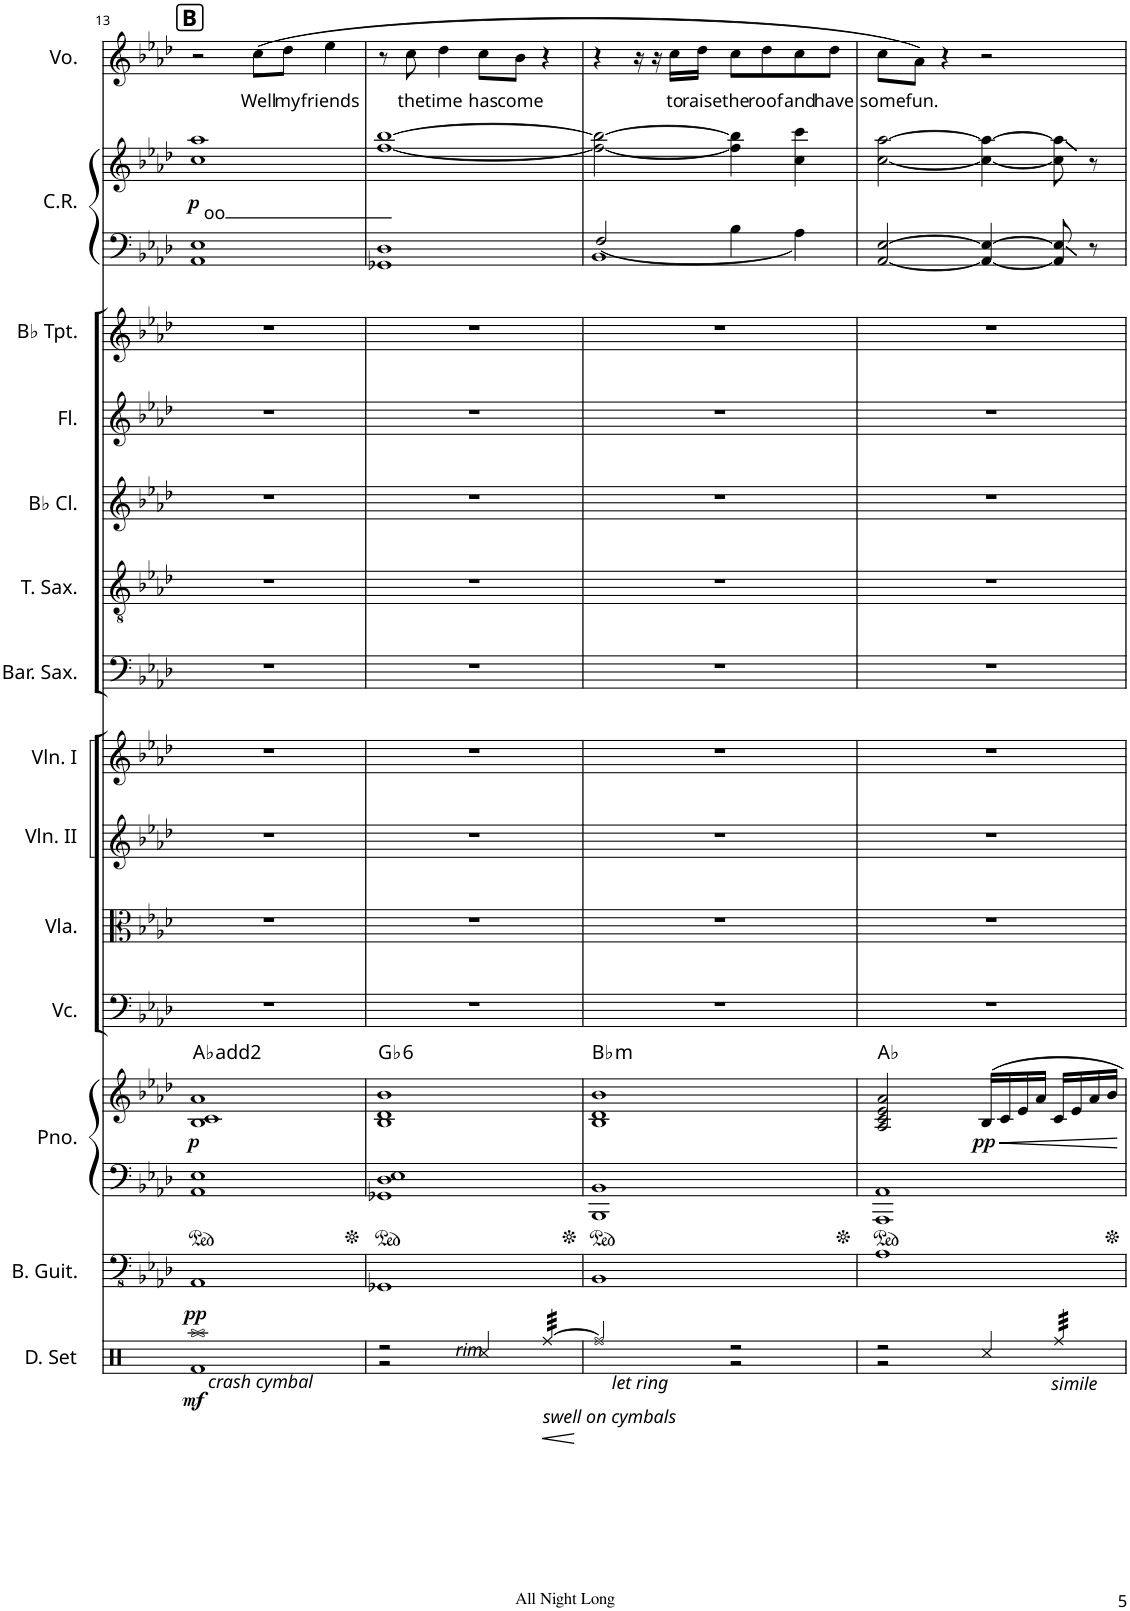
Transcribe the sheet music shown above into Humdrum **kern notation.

**kern	**dynam	**kern	**dynam	**kern	**kern	**dynam	**harte	**kern	**kern	**kern	**kern	**kern	**kern	**kern	**kern	**kern	**kern	**kern	**text	**dynam	**kern	**text
*part14	*part14	*part13	*part13	*part12	*part12	*part12	*part12	*part11	*part10	*part9	*part8	*part7	*part6	*part5	*part4	*part3	*part2	*part2	*part2	*part2	*part1	*part1
*staff16	*staff16	*staff15	*staff15	*staff14	*staff13	*staff13/14	*	*staff12	*staff11	*staff10	*staff9	*staff8	*staff7	*staff6	*staff5	*staff4	*staff3	*staff2	*staff2	*staff2/3	*staff1	*staff1
*I"Drumset	*	*I"Bass Guitar	*	*I"Piano	*	*	*	*I"Violoncello	*I"Viola	*I"Violin II	*I"Violin I	*I"Baritone Saxophone	*I"Tenor Saxophone	*I"Bb Clarinet	*I"Flute	*I"Bb Trumpet	*I"Choir Reduction	*	*	*	*I"Voice	*
*I'D. Set	*	*I'B. Guit.	*	*I'Pno.	*	*	*	*I'Vc.	*I'Vla.	*I'Vln. II	*I'Vln. I	*I'Bar. Sax.	*I'T. Sax.	*I'Bb Cl.	*I'Fl.	*I'Bb Tpt.	*I'C.R.	*	*	*	*I'Vo.	*
!!LO:PB:g=z
*clefX	*	*clefFv4	*	*clefF4	*clefG2	*	*	*clefF4	*clefC3	*clefG2	*clefG2	*clefF4	*clefGv2	*clefG2	*clefG2	*clefG2	*clefF4	*clefG2	*	*	*clefG2	*
*	*	*	*	*	*	*	*	*	*	*	*	*ITrd12c21	*ITrd8c14	*ITrd1c2	*	*ITrd1c2	*	*	*	*	*	*
*k[]	*	*k[b-e-a-d-]	*	*k[b-e-a-d-]	*k[b-e-a-d-]	*	*	*k[b-e-a-d-]	*k[b-e-a-d-]	*k[b-e-a-d-]	*k[b-e-a-d-]	*k[b-e-a-d-]	*k[b-e-a-d-]	*k[b-e-a-d-]	*k[b-e-a-d-]	*k[b-e-a-d-]	*k[b-e-a-d-]	*k[b-e-a-d-]	*	*	*k[b-e-a-d-]	*
*M4/4	*	*M4/4	*	*M4/4	*M4/4	*	*	*M4/4	*M4/4	*M4/4	*M4/4	*M4/4	*M4/4	*M4/4	*M4/4	*M4/4	*M4/4	*M4/4	*	*	*M4/4	*
!!LO:REH:place=s1:a:B:cj:fs=14:t=B
=13	=13	=13	=13	=13	=13	=13	=13	=13	=13	=13	=13	=13	=13	=13	=13	=13	=13	=13	=13	=13	=13	=13
*^	*	*	*	*	*	*	*	*	*	*	*	*	*	*	*	*	*	*	*	*	*	*
!LO:TX:b:i:t=crash cymbal	!	!	!	!	!	!	!	!	!	!	!	!	!	!	!	!	!	!	!	!	!	!	!
!	!	!LO:DY:b	!	!LO:DY:b	!	!	!LO:DY:b	!	!	!	!	!	!	!	!	!	!	!	!	!LO:LY:b	!LO:DY:b	!	!
1Rf	1Raa	mf	1AAA-	pp	1AA- 1E-	1B- 1c 1a-	p	Ab:maj(2)	1r	1r	1r	1r	1r	1r	1r	1r	1r	1AA- 1E-	1cc 1aa-	oo	p	2r	.
!	!	!	!	!	!	!	!	!	!	!	!	!	!	!	!	!	!	!	!	!	!	!	!LO:LY:b
.	.	.	.	.	.	.	.	.	.	.	.	.	.	.	.	.	.	.	.	.	.	(8cc\L	Well
!	!	!	!	!	!	!	!	!	!	!	!	!	!	!	!	!	!	!	!	!	!	!	!LO:LY:b
.	.	.	.	.	.	.	.	.	.	.	.	.	.	.	.	.	.	.	.	.	.	8dd-\J	my
!	!	!	!	!	!	!	!	!	!	!	!	!	!	!	!	!	!	!	!	!	!	!	!LO:LY:b
.	.	.	.	.	.	.	.	.	.	.	.	.	.	.	.	.	.	.	.	.	.	4ee-\	friends
=14	=14	=14	=14	=14	=14	=14	=14	=14	=14	=14	=14	=14	=14	=14	=14	=14	=14	=14	=14	=14	=14	=14	=14
!	!	!	!	!	!	!	!	!LO:H:kt=6	!	!	!	!	!	!	!	!	!	!	!	!	!	!	!
2r	2r	.	1GGG-X	.	1GG-X 1D- 1E-	1B- 1d- 1b-	.	Gb:maj6	1r	1r	1r	1r	1r	1r	1r	1r	1r	1GG-X 1D-	[1ff [1bb-	.	.	8r	.
!	!	!	!	!	!	!	!	!	!	!	!	!	!	!	!	!	!	!	!	!	!	!	!LO:LY:b
.	.	.	.	.	.	.	.	.	.	.	.	.	.	.	.	.	.	.	.	.	.	8cc\	the
!	!	!	!	!	!	!	!	!	!	!	!	!	!	!	!	!	!	!	!	!	!	!	!LO:LY:b
.	.	.	.	.	.	.	.	.	.	.	.	.	.	.	.	.	.	.	.	.	.	4dd-\	time
!LO:TX:b:i:t=rim	!	!	!	!	!	!	!	!	!	!	!	!	!	!	!	!	!	!	!	!	!	!	!
!	!	!	!	!	!	!	!	!	!	!	!	!	!	!	!	!	!	!	!	!	!	!	!LO:LY:b
4ryy	4Rcc/	.	.	.	.	.	.	.	.	.	.	.	.	.	.	.	.	.	.	.	.	8cc\L	has
!	!	!	!	!	!	!	!	!	!	!	!	!	!	!	!	!	!	!	!	!	!	!	!LO:LY:b
.	.	.	.	.	.	.	.	.	.	.	.	.	.	.	.	.	.	.	.	.	.	8b-\J	come
!LO:TX:b:i:t=swell on cymbals	!	!	!	!	!	!	!	!	!	!	!	!	!	!	!	!	!	!	!	!	!	!	!
!	!	!LO:HP:b	!	!	!	!	!	!	!	!	!	!	!	!	!	!	!	!	!	!	!	!	!
*tremolo	*	*	*	*	*	*	*	*	*	*	*	*	*	*	*	*	*	*	*	*	*	*	*
4ryy	[32Rff/LLL	<	.	.	.	.	.	.	.	.	.	.	.	.	.	.	.	.	.	.	.	4r	.
.	32Rff/	.	.	.	.	.	.	.	.	.	.	.	.	.	.	.	.	.	.	.	.	.	.
.	32Rff/	.	.	.	.	.	.	.	.	.	.	.	.	.	.	.	.	.	.	.	.	.	.
.	32Rff/	.	.	.	.	.	.	.	.	.	.	.	.	.	.	.	.	.	.	.	.	.	.
.	32Rff/	.	.	.	.	.	.	.	.	.	.	.	.	.	.	.	.	.	.	.	.	.	.
.	32Rff/	.	.	.	.	.	.	.	.	.	.	.	.	.	.	.	.	.	.	.	.	.	.
.	32Rff/	.	.	.	.	.	.	.	.	.	.	.	.	.	.	.	.	.	.	.	.	.	.
.	32Rff/JJJ	.	.	.	.	.	.	.	.	.	.	.	.	.	.	.	.	.	.	.	.	.	.
*Xtremolo	*	*	*	*	*	*	*	*	*	*	*	*	*	*	*	*	*	*	*	*	*	*	*
*v	*v	*	*	*	*	*	*	*	*	*	*	*	*	*	*	*	*	*	*	*	*	*	*
.	[	.	.	.	.	.	.	.	.	.	.	.	.	.	.	.	.	.	.	.	.	.
=15	=15	=15	=15	=15	=15	=15	=15	=15	=15	=15	=15	=15	=15	=15	=15	=15	=15	=15	=15	=15	=15	=15
*^	*	*	*	*	*	*	*	*	*	*	*	*	*	*	*	*	*^	*	*	*	*	*
!LO:TX:b:i:t=let ring	!	!	!	!	!	!	!	!LO:H:kt=m	!	!	!	!	!	!	!	!	!	!	!	!	!	!	!	!
2ryy	2Rff/]	.	1BBB-	.	1BBB- 1BB-	1B- 1d- 1b-	.	Bb:min	1r	1r	1r	1r	1r	1r	1r	1r	1r	1BB-	2F/	2ff\_ 2bb-\_	.	.	4r	.
.	.	.	.	.	.	.	.	.	.	.	.	.	.	.	.	.	.	.	.	.	.	.	16r	.
.	.	.	.	.	.	.	.	.	.	.	.	.	.	.	.	.	.	.	.	.	.	.	16r	.
!	!	!	!	!	!	!	!	!	!	!	!	!	!	!	!	!	!	!	!	!	!	!	!	!LO:LY:b
.	.	.	.	.	.	.	.	.	.	.	.	.	.	.	.	.	.	.	.	.	.	.	16cc\LL	to
!	!	!	!	!	!	!	!	!	!	!	!	!	!	!	!	!	!	!	!	!	!	!	!	!LO:LY:b
.	.	.	.	.	.	.	.	.	.	.	.	.	.	.	.	.	.	.	.	.	.	.	16dd-\JJ	raise
!	!	!	!	!	!	!	!	!	!	!	!	!	!	!	!	!	!	!	!	!	!	!	!	!LO:LY:b
2r	2r	.	.	.	.	.	.	.	.	.	.	.	.	.	.	.	.	.	4B-\	4ff\] 4bb-\]	.	.	8cc\L	the
!	!	!	!	!	!	!	!	!	!	!	!	!	!	!	!	!	!	!	!	!	!	!	!	!LO:LY:b
.	.	.	.	.	.	.	.	.	.	.	.	.	.	.	.	.	.	.	.	.	.	.	8dd-\	roof
!	!	!	!	!	!	!	!	!	!	!	!	!	!	!	!	!	!	!	!	!	!	!	!	!LO:LY:b
.	.	.	.	.	.	.	.	.	.	.	.	.	.	.	.	.	.	.	4A-\	4cc\ 4ccc\	.	.	8cc\	and
!	!	!	!	!	!	!	!	!	!	!	!	!	!	!	!	!	!	!	!	!	!	!	!	!LO:LY:b
.	.	.	.	.	.	.	.	.	.	.	.	.	.	.	.	.	.	.	.	.	.	.	8dd-\J	have
*	*	*	*	*	*	*	*	*	*	*	*	*	*	*	*	*	*	*v	*v	*	*	*	*	*
=16	=16	=16	=16	=16	=16	=16	=16	=16	=16	=16	=16	=16	=16	=16	=16	=16	=16	=16	=16	=16	=16	=16	=16
!	!	!	!	!	!	!	!	!	!	!	!	!	!	!	!	!	!	!	!	!	!	!	!LO:LY:b
2r	2r	.	1AA-	.	1AAA- 1AA-	2A-/ 2c/ 2e-/ 2a-/	.	Ab:maj	1r	1r	1r	1r	1r	1r	1r	1r	1r	[2AA-/ [2E-/	[2cc\ [2aa-\	.	.	8cc\L	some
!	!	!	!	!	!	!	!	!	!	!	!	!	!	!	!	!	!	!	!	!	!	!	!LO:LY:b
.	.	.	.	.	.	.	.	.	.	.	.	.	.	.	.	.	.	.	.	.	.	8a-\J)	fun.
.	.	.	.	.	.	.	.	.	.	.	.	.	.	.	.	.	.	.	.	.	.	4r	.
!	!	!	!	!	!	!	!LO:HP:b	!	!	!	!	!	!	!	!	!	!	!	!	!	!	!	!
!	!	!	!	!	!	!	!LO:DY:n=1:b	!	!	!	!	!	!	!	!	!	!	!	!	!	!	!	!
4ryy	4Rcc/	.	.	.	.	16B-/LL	< pp	.	.	.	.	.	.	.	.	.	.	4AA-/_ 4E-/_	4cc\_ 4aa-\_	.	.	2r	.
.	.	.	.	.	.	16c/	.	.	.	.	.	.	.	.	.	.	.	.	.	.	.	.	.
.	.	.	.	.	.	16e-/	.	.	.	.	.	.	.	.	.	.	.	.	.	.	.	.	.
.	.	.	.	.	.	16a-/JJ	.	.	.	.	.	.	.	.	.	.	.	.	.	.	.	.	.
!LO:TX:b:i:t=simile	!	!	!	!	!	!	!	!	!	!	!	!	!	!	!	!	!	!	!	!	!	!	!
*tremolo	*	*	*	*	*	*	*	*	*	*	*	*	*	*	*	*	*	*	*	*	*	*	*
4ryy	32Rff/LLL	.	.	.	.	16c/LL	.	.	.	.	.	.	.	.	.	.	.	8AA-/] 8E-/]	8cc\] 8aa-\]	.	.	.	.
.	32Rff/	.	.	.	.	.	.	.	.	.	.	.	.	.	.	.	.	.	.	.	.	.	.
.	32Rff/	.	.	.	.	16e-/	.	.	.	.	.	.	.	.	.	.	.	.	.	.	.	.	.
.	32Rff/	.	.	.	.	.	.	.	.	.	.	.	.	.	.	.	.	.	.	.	.	.	.
.	32Rff/	.	.	.	.	16a-/	.	.	.	.	.	.	.	.	.	.	.	8r	8r	.	.	.	.
.	32Rff/	.	.	.	.	.	.	.	.	.	.	.	.	.	.	.	.	.	.	.	.	.	.
.	32Rff/	.	.	.	.	16b-/JJ	.	.	.	.	.	.	.	.	.	.	.	.	.	.	.	.	.
.	32Rff/JJJ	.	.	.	.	.	.	.	.	.	.	.	.	.	.	.	.	.	.	.	.	.	.
*Xtremolo	*	*	*	*	*	*	*	*	*	*	*	*	*	*	*	*	*	*	*	*	*	*	*
*v	*v	*	*	*	*	*	*	*	*	*	*	*	*	*	*	*	*	*	*	*	*	*	*
.	.	.	.	.	.	[	.	.	.	.	.	.	.	.	.	.	.	.	.	.	.	.
=	=	=	=	=	=	=	=	=	=	=	=	=	=	=	=	=	=	=	=	=	=	=
*-	*-	*-	*-	*-	*-	*-	*-	*-	*-	*-	*-	*-	*-	*-	*-	*-	*-	*-	*-	*-	*-	*-
